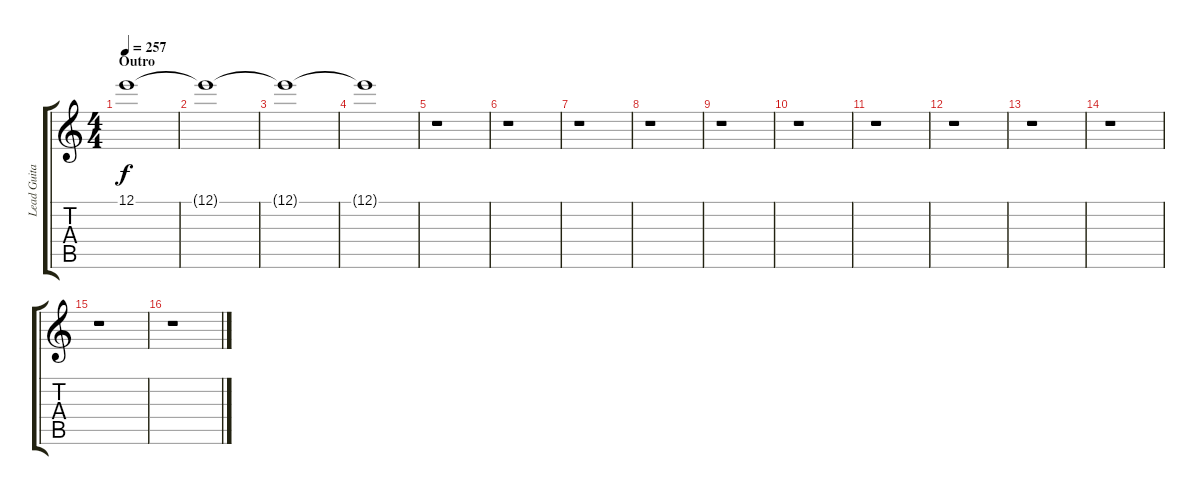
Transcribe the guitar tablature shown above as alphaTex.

\track ("Lead Guitar" "Lead Guita") {instrument distortionguitar}
\staff {score tabs}
\tuning (E4 B3 G3 D3 A2 E2) {hide}
\ts (4 4)
\section ("" "Outro")
\tempo 257
\clef g2
\ks c
12.1.1{dy f} |
12.1{t}.1{volume 0} |
12.1{t}.1 |
12.1{t}.1 |
r.1 |
r.1 |
r.1 |
r.1 |
r.1 |
r.1 |
r.1 |
r.1 |
r.1 |
r.1 |
r.1 |
r.1
